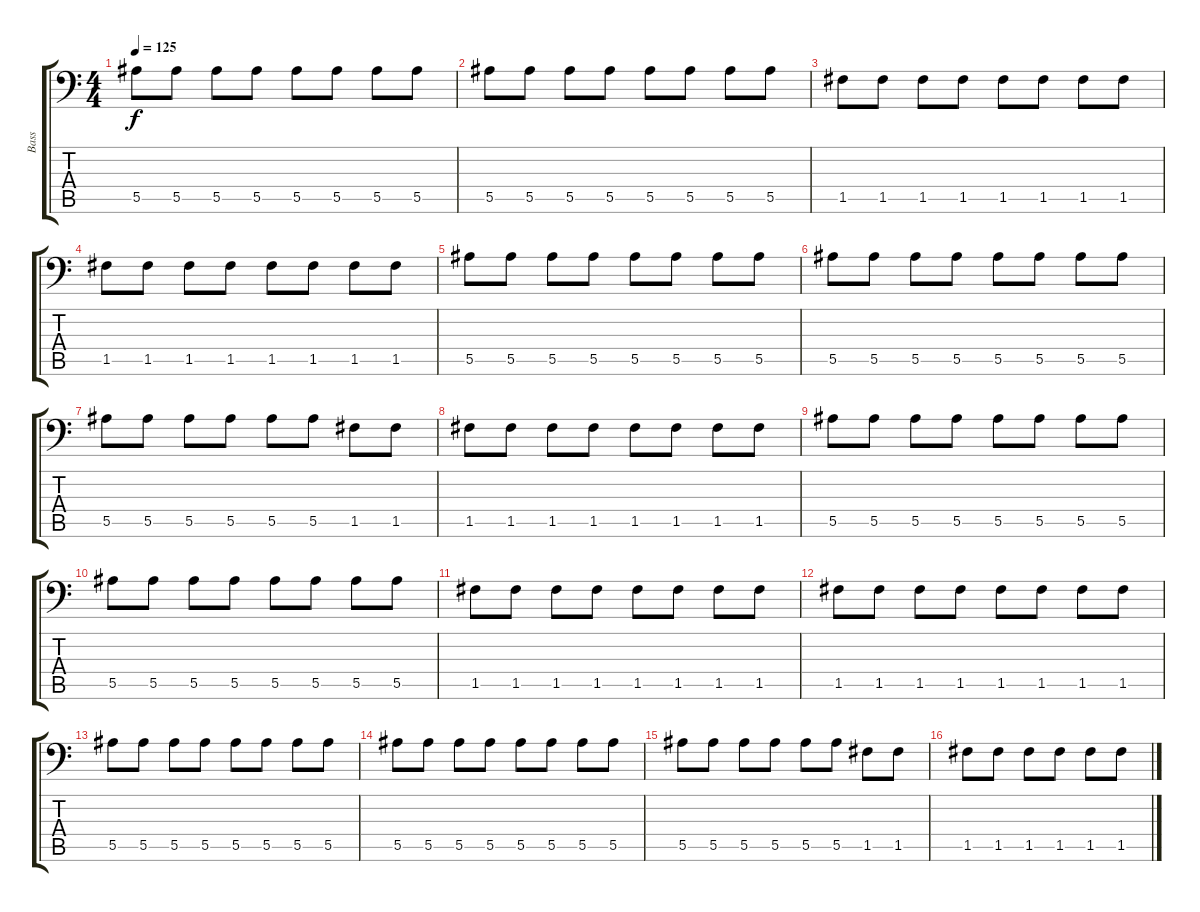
\track ("Bass" "Bass") {instrument electricbasspick}
\staff {score tabs}
\tuning (C4 G3 Eb3 Bb2 F2 Bb1) {hide}
\ts (4 4)
\tempo 125
\clef f4
\ks c
5.5.8{dy f} 5.5.8 5.5.8 5.5.8 5.5.8 5.5.8 5.5.8 5.5.8 |
5.5.8 5.5.8 5.5.8 5.5.8 5.5.8 5.5.8 5.5.8 5.5.8 |
1.5.8 1.5.8 1.5.8 1.5.8 1.5.8 1.5.8 1.5.8 1.5.8 |
1.5.8 1.5.8 1.5.8 1.5.8 1.5.8 1.5.8 1.5.8 1.5.8 |
5.5.8 5.5.8 5.5.8 5.5.8 5.5.8 5.5.8 5.5.8 5.5.8 |
5.5.8 5.5.8 5.5.8 5.5.8 5.5.8 5.5.8 5.5.8 5.5.8 |
5.5.8 5.5.8 5.5.8 5.5.8 5.5.8 5.5.8 1.5.8 1.5.8 |
1.5.8 1.5.8 1.5.8 1.5.8 1.5.8 1.5.8 1.5.8 1.5.8 |
5.5.8 5.5.8 5.5.8 5.5.8 5.5.8 5.5.8 5.5.8 5.5.8 |
5.5.8 5.5.8 5.5.8 5.5.8 5.5.8 5.5.8 5.5.8 5.5.8 |
1.5.8 1.5.8 1.5.8 1.5.8 1.5.8 1.5.8 1.5.8 1.5.8 |
1.5.8 1.5.8 1.5.8 1.5.8 1.5.8 1.5.8 1.5.8 1.5.8 |
5.5.8 5.5.8 5.5.8 5.5.8 5.5.8 5.5.8 5.5.8 5.5.8 |
5.5.8 5.5.8 5.5.8 5.5.8 5.5.8 5.5.8 5.5.8 5.5.8 |
5.5.8 5.5.8 5.5.8 5.5.8 5.5.8 5.5.8 1.5.8 1.5.8 |
1.5.8 1.5.8 1.5.8 1.5.8 1.5.8 1.5.8
